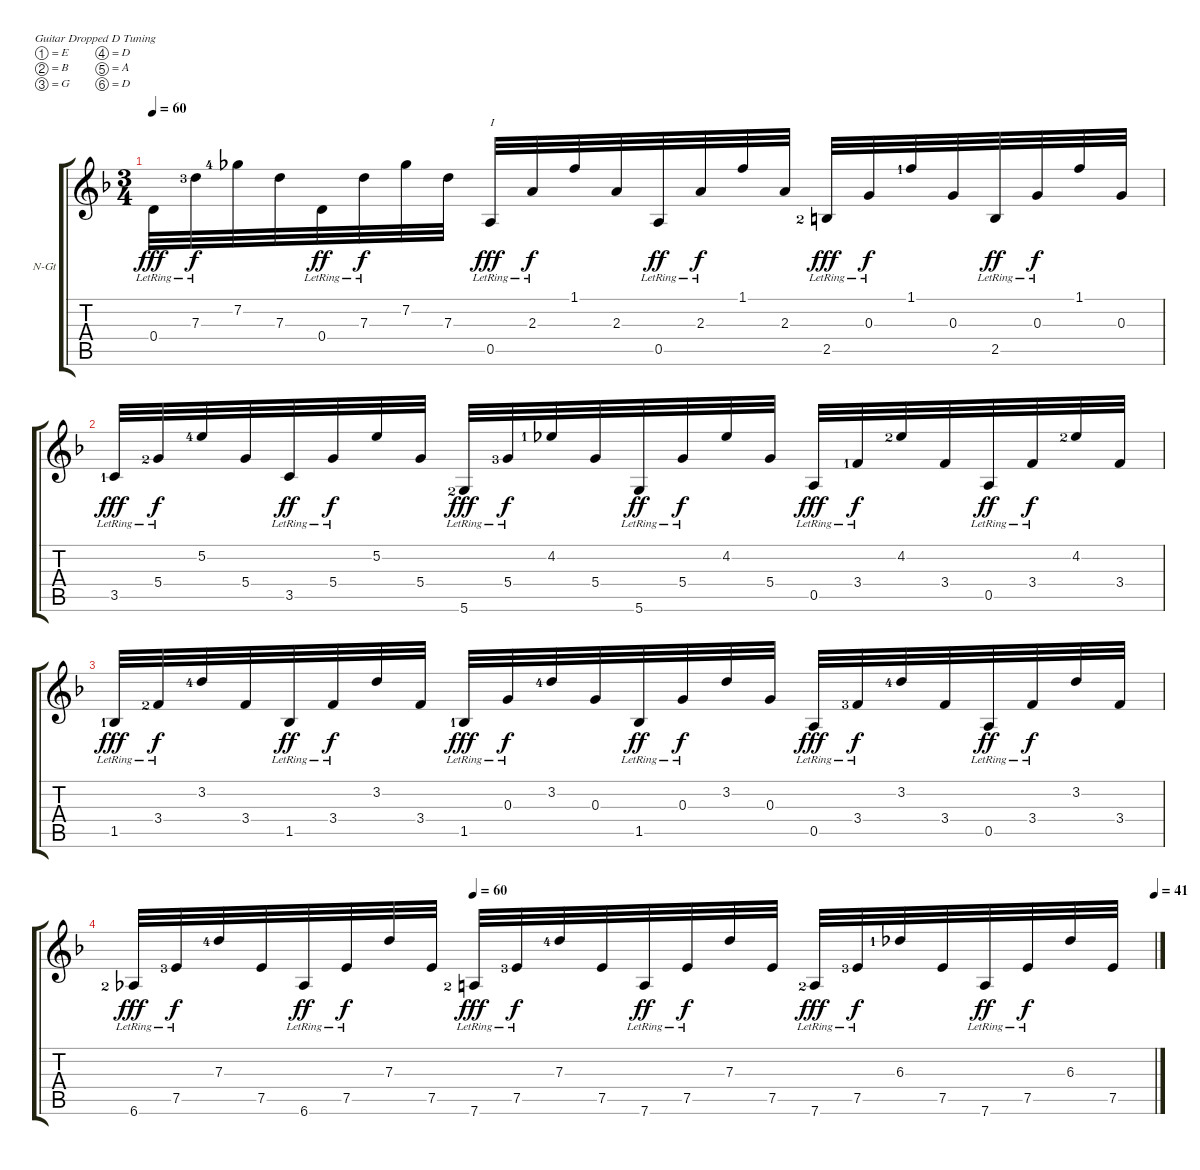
\bracketExtendMode groupsimilarinstruments
\firstSystemTrackNameOrientation horizontal
\otherSystemsTrackNameOrientation horizontal
\track ("Classical Guitar" "N-Gt") {instrument acousticguitarnylon}
\staff {score tabs}
\tuning (E4 B3 G3 D3 A2 D2)
\ts (3 4)
\tempo 60
\clef g2
\scale
0.499197
\ks dminor
0.4{lr}.32{dy fff} 7.3{lr lf 4}.32{dy f} 7.2{lf 5}.32 7.3.32 0.4{lr}.32{dy ff} 7.3{lr}.32{dy f} 7.2.32 7.3.32 0.5{lr}.32{txt "I" dy fff} 2.3{lr}.32{dy f} 1.1.32 2.3.32 0.5{lr}.32{dy ff} 2.3{lr}.32{dy f} 1.1.32 2.3.32 2.5{lr lf 3}.32{dy fff} 0.3{lr}.32{dy f} 1.1{lf 2}.32 0.3.32 2.5{lr}.32{dy ff} 0.3{lr}.32{dy f} 1.1.32 0.3.32 |
\scale
0.500803 3.5{lr lf 2}.32{dy fff} 5.4{lr lf 3}.32{dy f} 5.2{lf 5}.32 5.4.32 3.5{lr}.32{dy ff} 5.4{lr}.32{dy f} 5.2.32 5.4.32 5.6{lr lf 3}.32{dy fff} 5.4{lr lf 4}.32{dy f} 4.2{lf 2}.32 5.4.32 5.6{lr}.32{dy ff} 5.4{lr}.32{dy f} 4.2.32 5.4.32 0.5{lr}.32{dy fff} 3.4{lr lf 2}.32{dy f} 4.2{lf 3}.32 3.4.32 0.5{lr}.32{dy ff} 3.4{lr}.32{dy f} 4.2{lf 3}.32 3.4.32 |
\scale
0.432943 1.5{lr lf 2}.32{dy fff} 3.4{lr lf 3}.32{dy f} 3.2{lf 5}.32 3.4.32 1.5{lr}.32{dy ff} 3.4{lr}.32{dy f} 3.2.32 3.4.32 1.5{lr lf 2}.32{dy fff} 0.3{lr}.32{dy f} 3.2{lf 5}.32 0.3.32 1.5{lr}.32{dy ff} 0.3{lr}.32{dy f} 3.2.32 0.3.32 0.5{lr}.32{dy fff} 3.4{lr lf 4}.32{dy f} 3.2{lf 5}.32 3.4.32 0.5{lr}.32{dy ff} 3.4{lr}.32{dy f} 3.2.32 3.4.32 |
\tempo (60 0.333333)
\tempo (41 1)
\scale
0.567057 6.6{lr lf 3}.32{dy fff} 7.5{lr lf 4}.32{dy f} 7.3{lf 5}.32 7.5.32 6.6{lr}.32{dy ff} 7.5{lr}.32{dy f} 7.3.32 7.5.32 7.6{lr lf 3}.32{dy fff} 7.5{lr lf 4}.32{dy f} 7.3{lf 5}.32 7.5.32 7.6{lr}.32{dy ff} 7.5{lr}.32{dy f} 7.3.32 7.5.32 7.6{lr lf 3}.32{dy fff} 7.5{lr lf 4}.32{dy f} 6.3{lf 2}.32 7.5.32 7.6{lr}.32{dy ff} 7.5{lr}.32{dy f} 6.3.32 7.5.32
